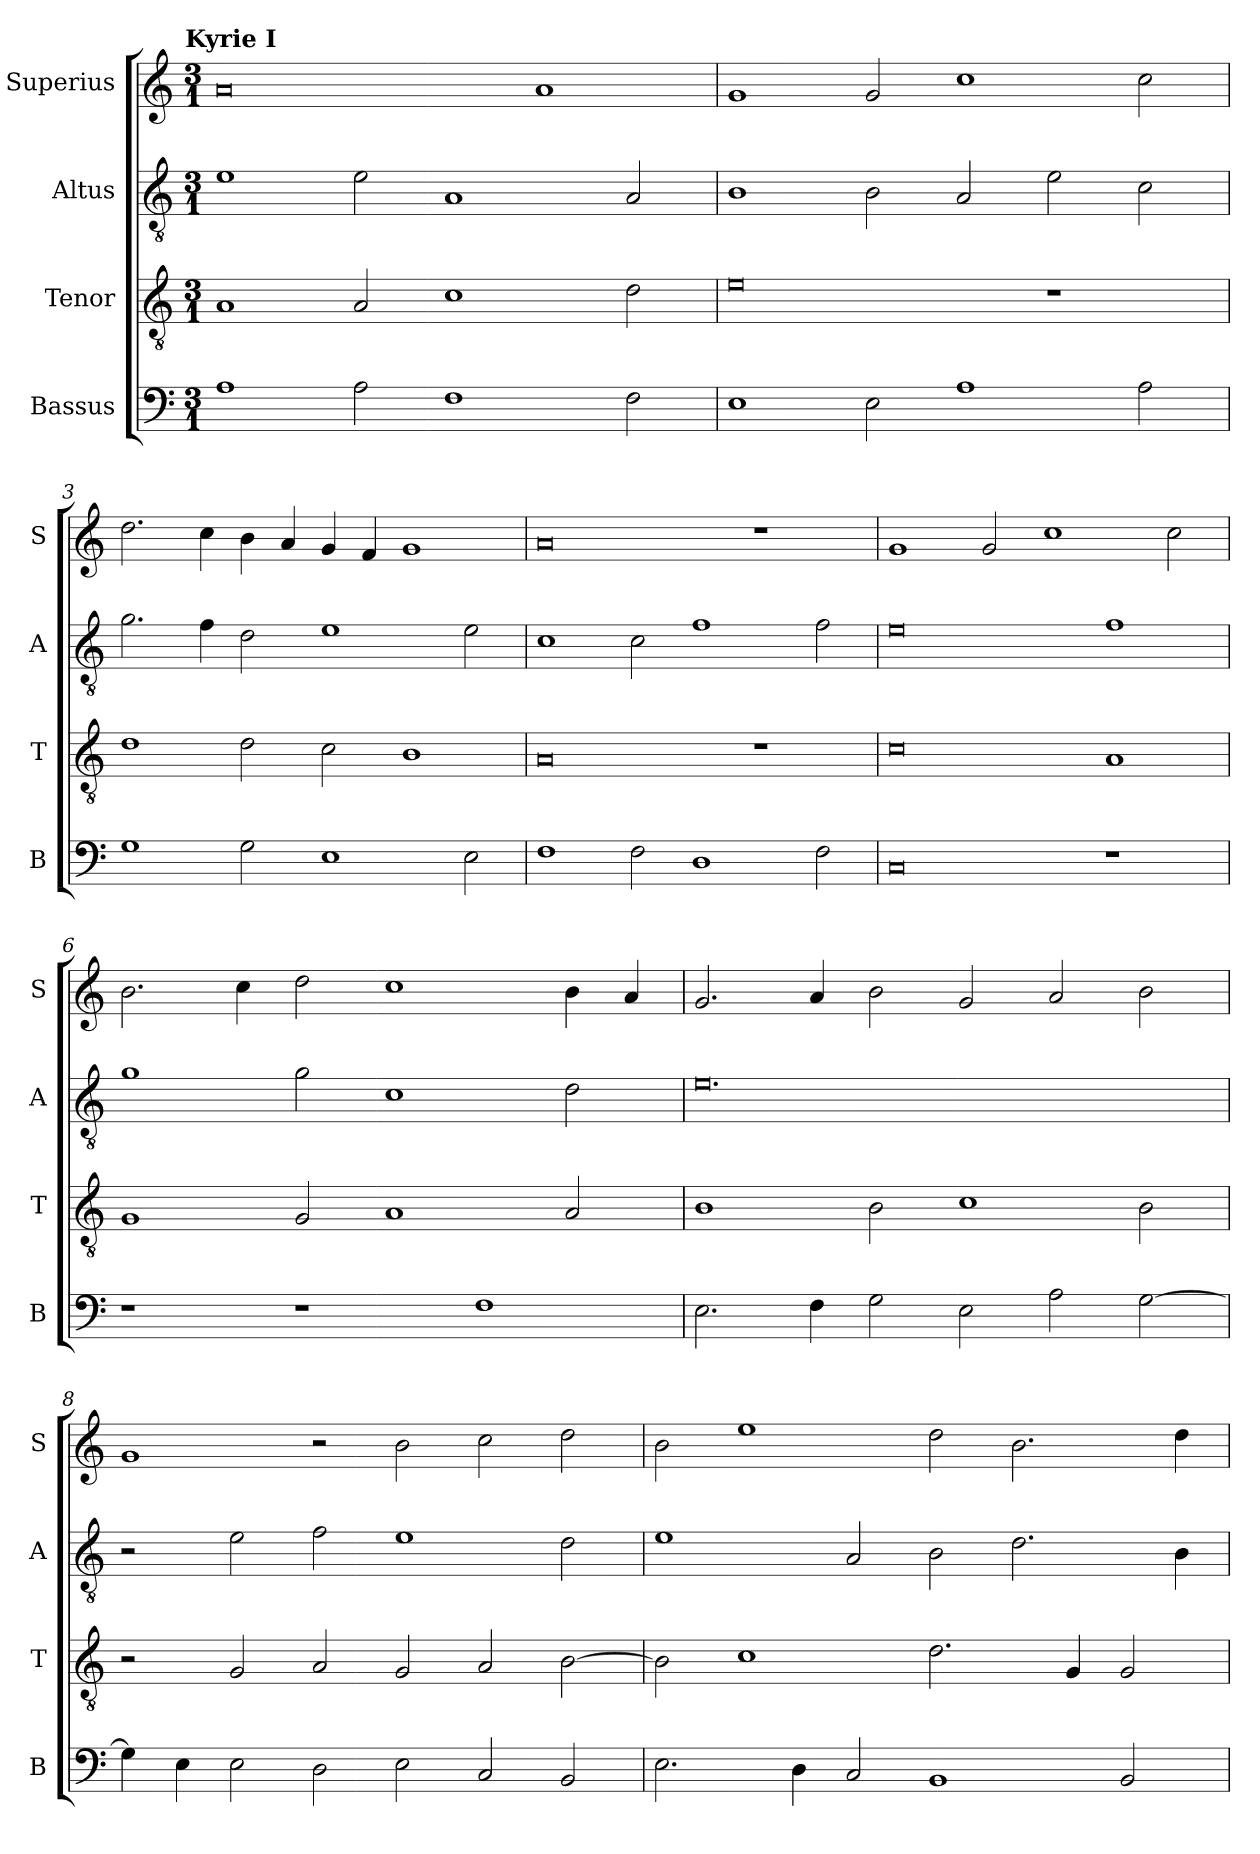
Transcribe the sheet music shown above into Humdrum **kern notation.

**kern	**kern	**kern	**kern
*part4	*part3	*part2	*part1
*staff4	*staff3	*staff2	*staff1
*I"Bassus	*I"Tenor	*I"Altus	*I"Superius
*I'B	*I'T	*I'A	*I'S
*clefF4	*clefGv2	*clefGv2	*clefG2
*k[]	*k[]	*k[]	*k[]
!!LO:TX:omd:t=Kyrie I
*M3/1	*M3/1	*M3/1	*M3/1
=1	=1	=1	=1
1A	1A	1e	0a
2A\	2A/	2e\	.
1F	1c	1A	.
.	.	.	1a
2F\	2d\	2A/	.
=2	=2	=2	=2
1E	0e	1B	1g
2E\	.	2B\	2g/
1A	.	2A/	1cc
.	1r	2e\	.
2A\	.	2c\	2cc\
=3	=3	=3	=3
1G	1d	2.g\	2.dd\
.	.	4f\	4cc\
2G\	2d\	2d\	4b\
.	.	.	4a/
1E	2c\	1e	4g/
.	.	.	4f/
.	1B	.	1g
2E\	.	2e\	.
=4	=4	=4	=4
1F	0A	1c	0a
2F\	.	2c\	.
1D	.	1f	.
.	1r	.	1r
2F\	.	2f\	.
=5	=5	=5	=5
0C	0c	0e	1g
.	.	.	2g/
.	.	.	1cc
1r	1A	1f	.
.	.	.	2cc\
=6	=6	=6	=6
1r	1G	1g	2.b\
.	.	.	4cc\
1r	2G/	2g\	2dd\
.	1A	1c	1cc
1F	.	.	.
.	2A/	2d\	4b\
.	.	.	4a/
=7	=7	=7	=7
2.E\	1B	0.e	2.g/
4F\	.	.	4a/
2G\	2B\	.	2b\
2E\	1c	.	2g/
2A\	.	.	2a/
[2G\	2B\	.	2b\
=8	=8	=8	=8
4G\]	2r	2r	1g
4E\	.	.	.
2E\	2G/	2e\	.
2D\	2A/	2f\	2r
2E\	2G/	1e	2b\
2C/	2A/	.	2cc\
2BB/	[2B\	2d\	2dd\
=9	=9	=9	=9
2.E\	2B\]	1e	2b\
.	1c	.	1ee
4D\	.	.	.
2C/	.	2A/	.
1BB	2.d\	2B\	2dd\
.	.	2.d\	2.b\
.	4G/	.	.
2BB/	2G/	.	.
.	.	4B\	4dd\
=	=	=	=
*-	*-	*-	*-
